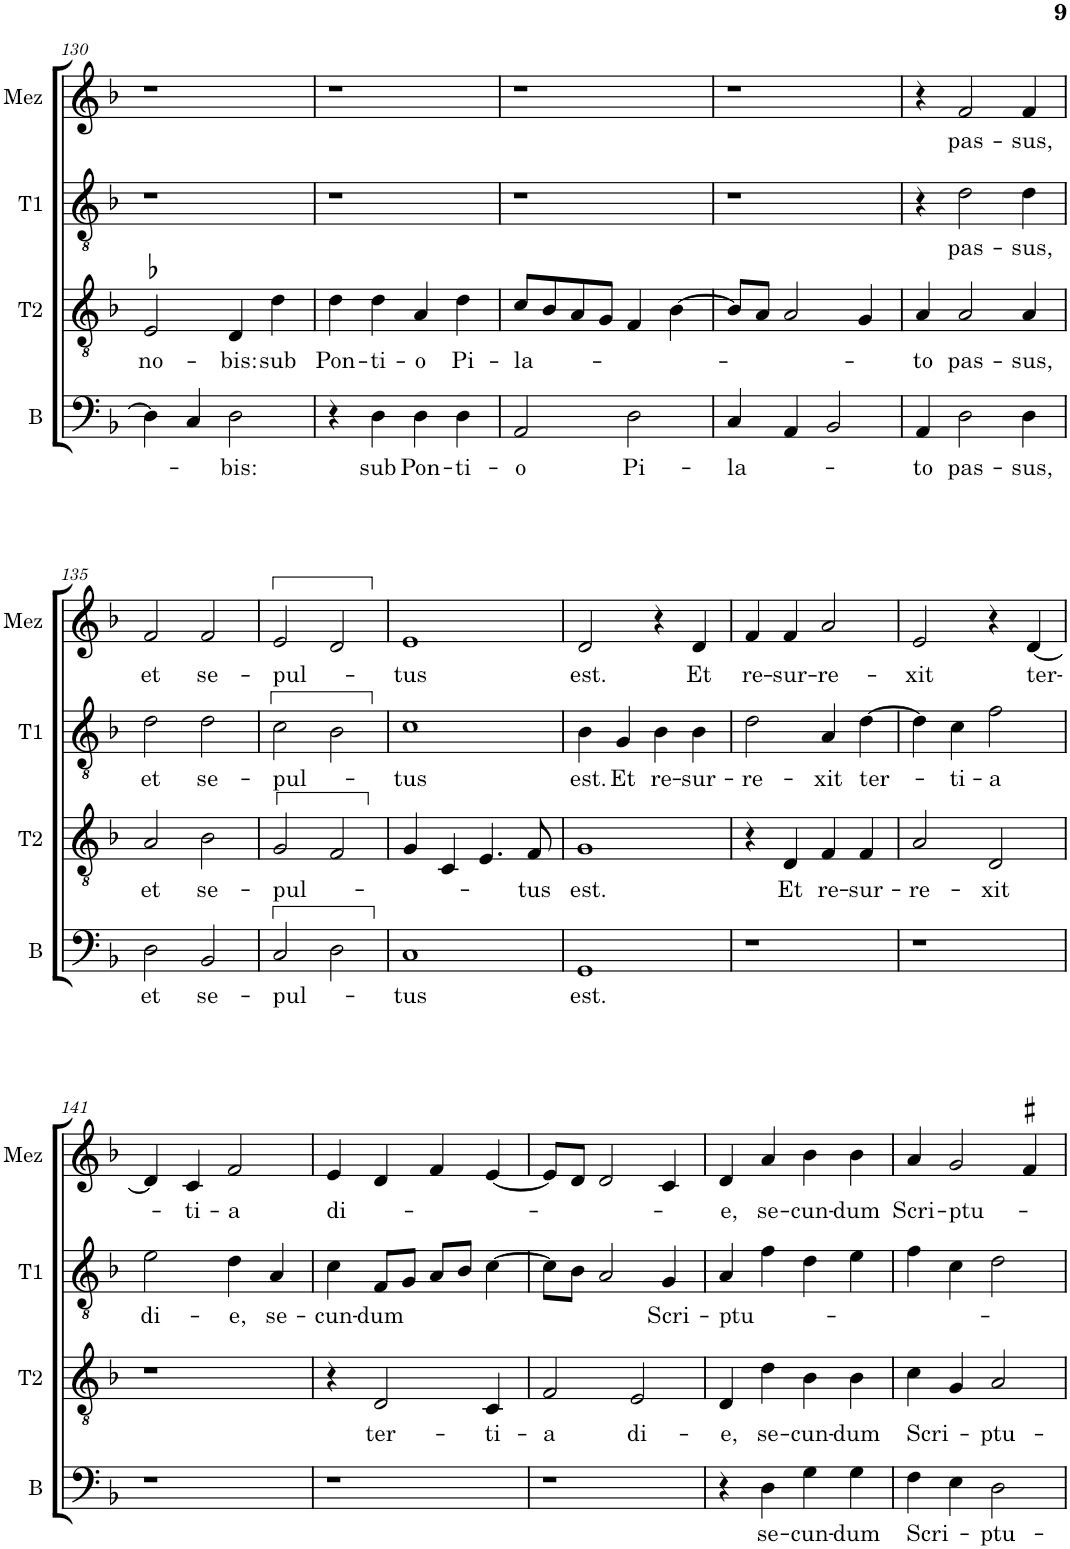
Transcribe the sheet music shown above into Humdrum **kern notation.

**kern	**text	**kern	**text	**kern	**text	**kern	**text
*part4	*part4	*part3	*part3	*part2	*part2	*part1	*part1
*staff4	*staff4	*staff3	*staff3	*staff2	*staff2	*staff1	*staff1
*I"B	*	*I"T2	*	*I"T1	*	*I"Mez	*
*I'B	*	*I'T2	*	*I'T1	*	*I'Mez	*
!!LO:PB:g=z
*clefF4	*	*clefGv2	*	*clefGv2	*	*clefG2	*
*	*	*	*	*Trd4c7	*	*	*
*k[b-]	*	*k[b-]	*	*k[b-]	*	*k[b-]	*
*M2/2	*	*M2/2	*	*M2/2	*	*M2/2	*
*met(c|)	*	*met(c|)	*	*met(c|)	*	*met(c|)	*
=130	=130	=130	=130	=130	=130	=130	=130
!	!	!	!LO:LY:b	!	!	!	!
4D\]	.	2E-X/	no-	1r	.	1r	.
4C/	.	.	.	.	.	.	.
!	!LO:LY:b	!	!LO:LY:b	!	!	!	!
2D\	-bis:	4D/	-bis:	.	.	.	.
!	!	!	!LO:LY:b	!	!	!	!
.	.	4d\	sub	.	.	.	.
=131	=131	=131	=131	=131	=131	=131	=131
!	!	!	!LO:LY:b	!	!	!	!
4r	.	4d\	Pon-	1r	.	1r	.
!	!LO:LY:b	!	!LO:LY:b	!	!	!	!
4D\	sub	4d\	-ti-	.	.	.	.
!	!LO:LY:b	!	!LO:LY:b	!	!	!	!
4D\	Pon-	4A/	-o	.	.	.	.
!	!LO:LY:b	!	!LO:LY:b	!	!	!	!
4D\	-ti-	4d\	Pi-	.	.	.	.
=132	=132	=132	=132	=132	=132	=132	=132
!	!LO:LY:b	!	!LO:LY:b	!	!	!	!
2AA/	-o	8c/L	-la-	1r	.	1r	.
.	.	8B-/	.	.	.	.	.
.	.	8A/	.	.	.	.	.
.	.	8G/J	.	.	.	.	.
!	!LO:LY:b	!	!	!	!	!	!
2D\	Pi-	4F/	.	.	.	.	.
.	.	[4B-\	.	.	.	.	.
=133	=133	=133	=133	=133	=133	=133	=133
!	!LO:LY:b	!	!	!	!	!	!
4C/	-la-	8B-/L]	.	1r	.	1r	.
.	.	8A/J	.	.	.	.	.
4AA/	.	2A/	.	.	.	.	.
2BB-/	.	.	.	.	.	.	.
.	.	4G/	.	.	.	.	.
=134	=134	=134	=134	=134	=134	=134	=134
!	!LO:LY:b	!	!LO:LY:b	!	!	!	!
4AA/	-to	4A/	-to	4r	.	4r	.
!	!LO:LY:b	!	!LO:LY:b	!	!LO:LY:b	!	!LO:LY:b
2D\	pas-	2A/	pas-	2d\	pas-	2f/	pas-
!	!LO:LY:b	!	!LO:LY:b	!	!LO:LY:b	!	!LO:LY:b
4D\	-sus,	4A/	-sus,	4d\	-sus,	4f/	-sus,
!!LO:LB:g=z
=135	=135	=135	=135	=135	=135	=135	=135
!	!LO:LY:b	!	!LO:LY:b	!	!LO:LY:b	!	!LO:LY:b
2D\	et	2A/	et	2d\	et	2f/	et
!	!LO:LY:b	!	!LO:LY:b	!	!LO:LY:b	!	!LO:LY:b
2BB-/	se-	2B-\	se-	2d\	se-	2f/	se-
=136	=136	=136	=136	=136	=136	=136	=136
!	!LO:LY:b	!	!LO:LY:b	!	!LO:LY:b	!	!LO:LY:b
2C/	-pul-	2G/	-pul-	2c\	-pul-	2e/	-pul-
2D\	.	2F/	.	2B-\	.	2d/	.
=137	=137	=137	=137	=137	=137	=137	=137
!	!LO:LY:b	!	!	!	!LO:LY:b	!	!LO:LY:b
1C	-tus	4G/	.	1c	-tus	1e	-tus
.	.	4C/	.	.	.	.	.
.	.	4.E/	.	.	.	.	.
!	!	!	!LO:LY:b	!	!	!	!
.	.	8F/	-tus	.	.	.	.
=138	=138	=138	=138	=138	=138	=138	=138
!	!LO:LY:b	!	!LO:LY:b	!	!LO:LY:b	!	!LO:LY:b
1GG	est.	1G	est.	4B-\	est.	2d/	est.
!	!	!	!	!	!LO:LY:b	!	!
.	.	.	.	4G/	Et	.	.
!	!	!	!	!	!LO:LY:b	!	!
.	.	.	.	4B-\	re-	4r	.
!	!	!	!	!	!LO:LY:b	!	!LO:LY:b
.	.	.	.	4B-\	-sur-	4d/	Et
=139	=139	=139	=139	=139	=139	=139	=139
!	!	!	!	!	!LO:LY:b	!	!LO:LY:b
1r	.	4r	.	2d\	-re-	4f/	re-
!	!	!	!LO:LY:b	!	!	!	!LO:LY:b
.	.	4D/	Et	.	.	4f/	-sur-
!	!	!	!LO:LY:b	!	!LO:LY:b	!	!LO:LY:b
.	.	4F/	re-	4A/	-xit	2a/	-re-
!	!	!	!LO:LY:b	!	!LO:LY:b	!	!
.	.	4F/	-sur-	[4d\	ter-	.	.
=140	=140	=140	=140	=140	=140	=140	=140
!	!	!	!LO:LY:b	!	!	!	!LO:LY:b
1r	.	2A/	-re-	4d\]	.	2e/	-xit
!	!	!	!	!	!LO:LY:b	!	!
.	.	.	.	4c\	-ti-	.	.
!	!	!	!LO:LY:b	!	!LO:LY:b	!	!
.	.	2D/	-xit	2f\	-a	4r	.
!	!	!	!	!	!	!	!LO:LY:b
.	.	.	.	.	.	[4d/	ter-
!!LO:LB:g=z
=141	=141	=141	=141	=141	=141	=141	=141
!	!	!	!	!	!LO:LY:b	!	!
1r	.	1r	.	2e\	di-	4d/]	.
!	!	!	!	!	!	!	!LO:LY:b
.	.	.	.	.	.	4c/	-ti-
!	!	!	!	!	!LO:LY:b	!	!LO:LY:b
.	.	.	.	4d\	-e,	2f/	-a
!	!	!	!	!	!LO:LY:b	!	!
.	.	.	.	4A/	se-	.	.
=142	=142	=142	=142	=142	=142	=142	=142
!	!	!	!	!	!LO:LY:b	!	!LO:LY:b
1r	.	4r	.	4c\	-cun-	4e/	di-
!	!	!	!LO:LY:b	!	!LO:LY:b	!	!
.	.	2D/	ter-	8F/L	-dum	4d/	.
.	.	.	.	8G/J	.	.	.
.	.	.	.	8A/L	.	4f/	.
.	.	.	.	8B-/J	.	.	.
!	!	!	!LO:LY:b	!	!	!	!
.	.	4C/	-ti-	[4c\	.	[4e/	.
=143	=143	=143	=143	=143	=143	=143	=143
!	!	!	!LO:LY:b	!	!	!	!
1r	.	2F/	-a	8c\L]	.	8e/L]	.
.	.	.	.	8B-\J	.	8d/J	.
.	.	.	.	2A/	.	2d/	.
!	!	!	!LO:LY:b	!	!	!	!
.	.	2E/	di-	.	.	.	.
!	!	!	!	!	!LO:LY:b	!	!
.	.	.	.	4G/	Scri-	4c/	.
=144	=144	=144	=144	=144	=144	=144	=144
!	!	!	!LO:LY:b	!	!LO:LY:b	!	!LO:LY:b
4r	.	4D/	-e,	4A/	-ptu-	4d/	-e,
!	!LO:LY:b	!	!LO:LY:b	!	!	!	!LO:LY:b
4D\	se-	4d\	se-	4f\	.	4a/	se-
!	!LO:LY:b	!	!LO:LY:b	!	!	!	!LO:LY:b
4G\	-cun-	4B-\	-cun-	4d\	.	4b-\	-cun-
!	!LO:LY:b	!	!LO:LY:b	!	!	!	!LO:LY:b
4G\	-dum	4B-\	-dum	4e\	.	4b-\	-dum
=145	=145	=145	=145	=145	=145	=145	=145
!	!LO:LY:b	!	!LO:LY:b	!	!	!	!LO:LY:b
4F\	Scri-	4c\	Scri-	4f\	.	4a/	Scri-
!	!	!	!	!	!	!	!LO:LY:b
4E\	.	4G/	.	4c\	.	2g/	-ptu-
!	!LO:LY:b	!	!LO:LY:b	!	!	!	!
2D\	-ptu-	2A/	-ptu-	2d\	.	.	.
.	.	.	.	.	.	4f#X/	.
=	=	=	=	=	=	=	=
*-	*-	*-	*-	*-	*-	*-	*-
